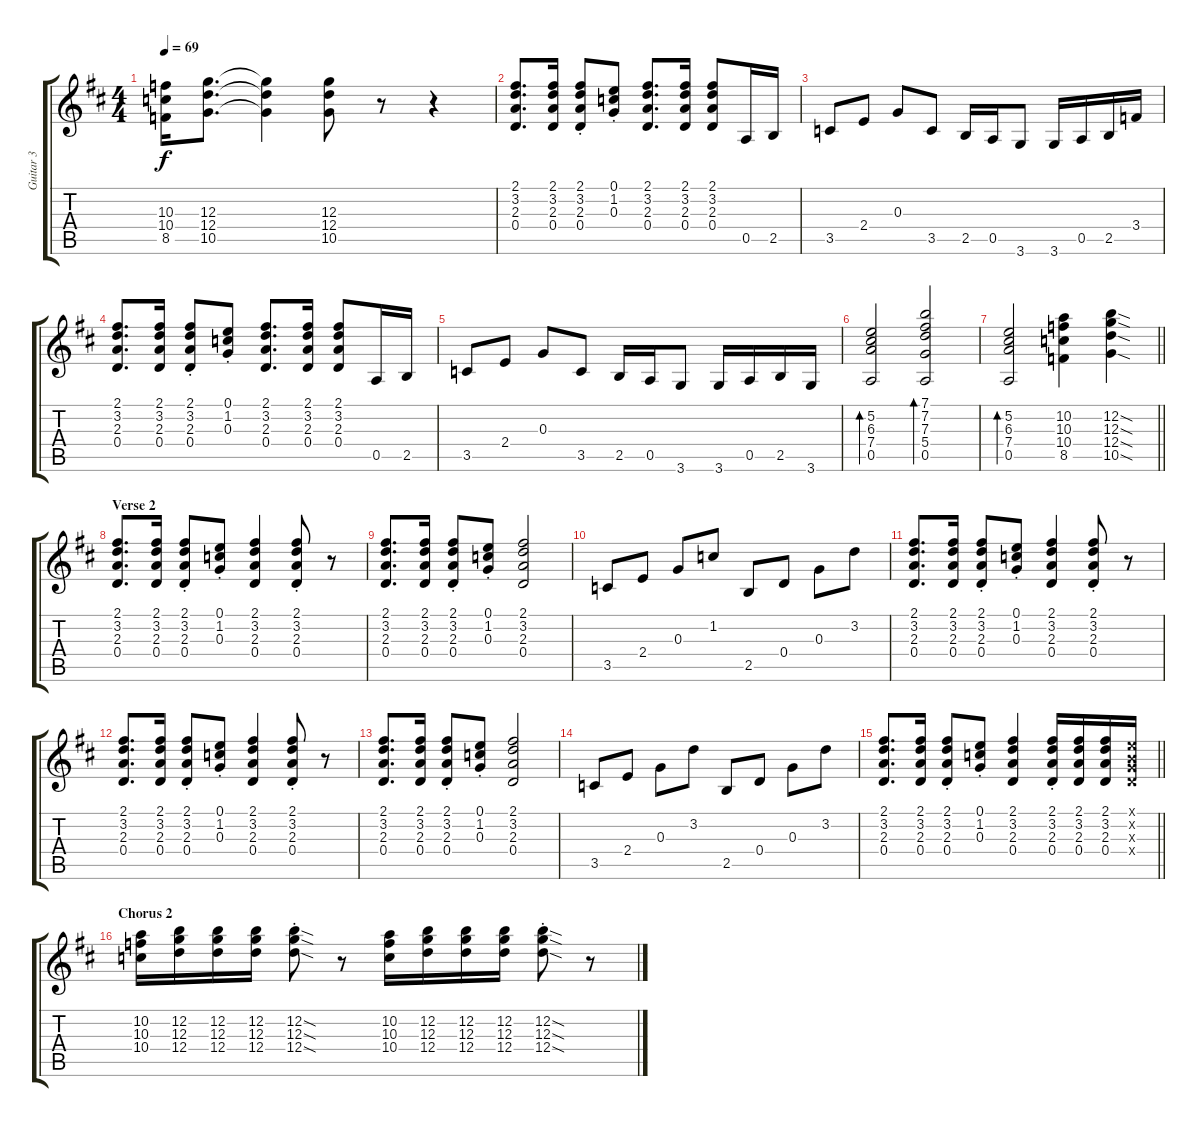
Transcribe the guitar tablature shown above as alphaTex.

\track ("Guitar 3" "Guitar 3") {instrument overdrivenguitar}
\staff {score tabs}
\tuning (E4 B3 G3 D3 A2 E2) {hide}
\ts (4 4)
\tempo 69
\clef g2
\ks d
(10.3 10.4 8.5).16{dy f} (12.3 12.4 10.5).8{d} (12.3{t} 12.4{t} 10.5{t}).4 (12.3 12.4 10.5).8 r.8 r.4 |
(2.1 3.2 2.3 0.4).8{d} (2.1 3.2 2.3 0.4).16 (2.1{st} 3.2 2.3 0.4).8 (0.1 1.2 0.3{st}).8 (2.1 3.2 2.3 0.4).8{d} (2.1 3.2 2.3 0.4).16 (2.1 3.2 2.3 0.4).8 0.5.16 2.5.16 |
3.5.8 2.4.8 0.3.8 3.5.8 2.5.16 0.5.16 3.6.8 3.6.16 0.5.16 2.5.16 3.4.16 |
(2.1 3.2 2.3 0.4).8{d} (2.1 3.2 2.3 0.4).16 (2.1{st} 3.2 2.3 0.4).8 (0.1 1.2 0.3{st}).8 (2.1 3.2 2.3 0.4).8{d} (2.1 3.2 2.3 0.4).16 (2.1 3.2 2.3 0.4).8 0.5.16 2.5.16 |
3.5.8 2.4.8 0.3.8 3.5.8 2.5.16 0.5.16 3.6.8 3.6.16 0.5.16 2.5.16 3.6.16 |
(5.2 6.3 7.4 0.5).2{bd 120} (7.1 7.2 7.3 5.4 0.5).2{bd 120} |
\barLineRight lightlight
(5.2 6.3 7.4 0.5).2{bd 120} (10.2 10.3 10.4 8.5).4 (12.2{sod} 12.3{sod} 12.4{sod} 10.5{sod}).4 |
\section ("" "Verse 2")
(2.1 3.2 2.3 0.4).8{d} (2.1 3.2 2.3 0.4).16 (2.1 3.2 2.3 0.4{st}).8 (0.1{st} 1.2 0.3).8 (2.1 3.2 2.3 0.4).4 (2.1{st} 3.2 2.3 0.4).8 r.8 |
(2.1 3.2 2.3 0.4).8{d} (2.1 3.2 2.3 0.4).16 (2.1 3.2 2.3 0.4{st}).8 (0.1{st} 1.2 0.3).8 (2.1 3.2 2.3 0.4).2 |
3.5.8 2.4.8 0.3.8 1.2.8 2.5.8 0.4.8 0.3.8 3.2.8 |
(2.1 3.2 2.3 0.4).8{d} (2.1 3.2 2.3 0.4).16 (2.1 3.2 2.3 0.4{st}).8 (0.1{st} 1.2 0.3).8 (2.1 3.2 2.3 0.4).4 (2.1{st} 3.2 2.3 0.4).8 r.8 |
(2.1 3.2 2.3 0.4).8{d} (2.1 3.2 2.3 0.4).16 (2.1 3.2 2.3 0.4{st}).8 (0.1{st} 1.2 0.3).8 (2.1 3.2 2.3 0.4).4 (2.1{st} 3.2 2.3 0.4).8 r.8 |
(2.1 3.2 2.3 0.4).8{d} (2.1 3.2 2.3 0.4).16 (2.1 3.2 2.3 0.4{st}).8 (0.1{st} 1.2 0.3).8 (2.1 3.2 2.3 0.4).2 |
3.5.8 2.4.8 0.3.8 3.2.8 2.5.8 0.4.8 0.3.8 3.2.8 |
\barLineRight lightlight
(2.1 3.2 2.3 0.4).8{d} (2.1 3.2 2.3 0.4).16 (2.1 3.2 2.3 0.4{st}).8 (0.1{st} 1.2 0.3).8 (2.1 3.2 2.3 0.4).4 (2.1{st} 3.2 2.3 0.4).16 (2.1 3.2 2.3 0.4).16 (2.1 3.2 2.3 0.4).16 (0.1{x} 0.2{x} 0.3{x} 0.4{x}).16 |
\section ("" "Chorus 2")
(10.2 10.3 10.4).16 (12.2 12.3 12.4).16 (12.2 12.3 12.4).16 (12.2 12.3 12.4).16 (12.2{sod} 12.3{sod} 12.4{sod st}).8 r.8 (10.2 10.3 10.4).16 (12.2 12.3 12.4).16 (12.2 12.3 12.4).16 (12.2 12.3 12.4).16 (12.2{sod} 12.3{sod} 12.4{sod st}).8 r.8
